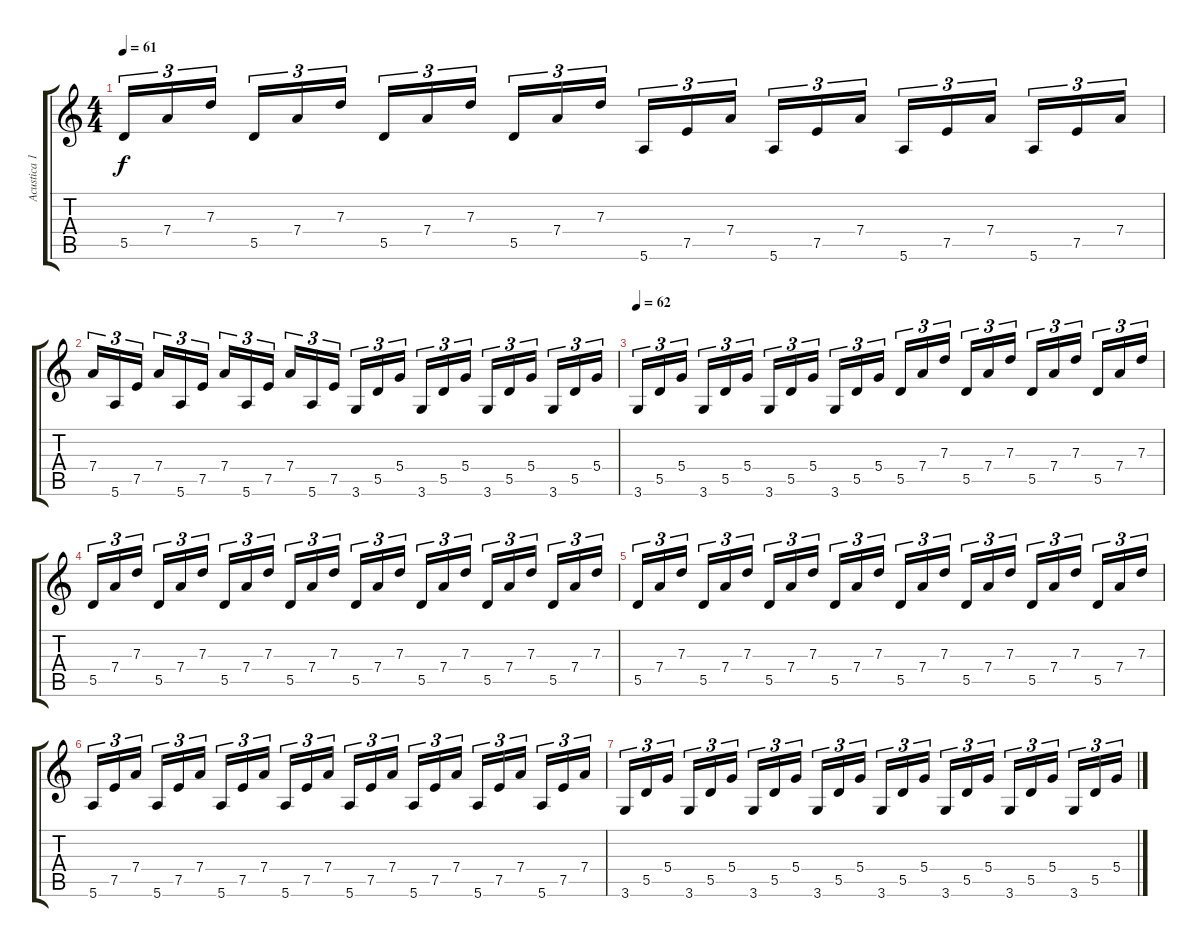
\track ("Acustica 1" "Acustica 1") {instrument acousticguitarnylon}
\staff {score tabs}
\tuning (E4 B3 G3 D3 A2 E2) {hide}
\ts (4 4)
\tempo 61
\clef g2
\ks c
5.5.16{tu (3 2) dy f} 7.4.16{tu (3 2)} 7.3.16{tu (3 2) beam splitsecondary} 5.5.16{tu (3 2)} 7.4.16{tu (3 2)} 7.3.16{tu (3 2)} 5.5.16{tu (3 2)} 7.4.16{tu (3 2)} 7.3.16{tu (3 2) beam splitsecondary} 5.5.16{tu (3 2)} 7.4.16{tu (3 2)} 7.3.16{tu (3 2)} 5.6.16{tu (3 2)} 7.5.16{tu (3 2)} 7.4.16{tu (3 2) beam splitsecondary} 5.6.16{tu (3 2)} 7.5.16{tu (3 2)} 7.4.16{tu (3 2)} 5.6.16{tu (3 2)} 7.5.16{tu (3 2)} 7.4.16{tu (3 2) beam splitsecondary} 5.6.16{tu (3 2)} 7.5.16{tu (3 2)} 7.4.16{tu (3 2)} |
7.4.16{tu (3 2)} 5.6.16{tu (3 2)} 7.5.16{tu (3 2) beam splitsecondary} 7.4.16{tu (3 2)} 5.6.16{tu (3 2)} 7.5.16{tu (3 2)} 7.4.16{tu (3 2)} 5.6.16{tu (3 2)} 7.5.16{tu (3 2) beam splitsecondary} 7.4.16{tu (3 2)} 5.6.16{tu (3 2)} 7.5.16{tu (3 2)} 3.6.16{tu (3 2)} 5.5.16{tu (3 2)} 5.4.16{tu (3 2) beam splitsecondary} 3.6.16{tu (3 2)} 5.5.16{tu (3 2)} 5.4.16{tu (3 2)} 3.6.16{tu (3 2)} 5.5.16{tu (3 2)} 5.4.16{tu (3 2) beam splitsecondary} 3.6.16{tu (3 2)} 5.5.16{tu (3 2)} 5.4.16{tu (3 2)} |
\tempo 62
3.6.16{tu (3 2)} 5.5.16{tu (3 2)} 5.4.16{tu (3 2) beam splitsecondary} 3.6.16{tu (3 2)} 5.5.16{tu (3 2)} 5.4.16{tu (3 2)} 3.6.16{tu (3 2)} 5.5.16{tu (3 2)} 5.4.16{tu (3 2) beam splitsecondary} 3.6.16{tu (3 2)} 5.5.16{tu (3 2)} 5.4.16{tu (3 2)} 5.5.16{tu (3 2)} 7.4.16{tu (3 2)} 7.3.16{tu (3 2) beam splitsecondary} 5.5.16{tu (3 2)} 7.4.16{tu (3 2)} 7.3.16{tu (3 2)} 5.5.16{tu (3 2)} 7.4.16{tu (3 2)} 7.3.16{tu (3 2) beam splitsecondary} 5.5.16{tu (3 2)} 7.4.16{tu (3 2)} 7.3.16{tu (3 2)} |
5.5.16{tu (3 2)} 7.4.16{tu (3 2)} 7.3.16{tu (3 2) beam splitsecondary} 5.5.16{tu (3 2)} 7.4.16{tu (3 2)} 7.3.16{tu (3 2)} 5.5.16{tu (3 2)} 7.4.16{tu (3 2)} 7.3.16{tu (3 2) beam splitsecondary} 5.5.16{tu (3 2)} 7.4.16{tu (3 2)} 7.3.16{tu (3 2)} 5.5.16{tu (3 2)} 7.4.16{tu (3 2)} 7.3.16{tu (3 2) beam splitsecondary} 5.5.16{tu (3 2)} 7.4.16{tu (3 2)} 7.3.16{tu (3 2)} 5.5.16{tu (3 2)} 7.4.16{tu (3 2)} 7.3.16{tu (3 2) beam splitsecondary} 5.5.16{tu (3 2)} 7.4.16{tu (3 2)} 7.3.16{tu (3 2)} |
5.5.16{tu (3 2)} 7.4.16{tu (3 2)} 7.3.16{tu (3 2) beam splitsecondary} 5.5.16{tu (3 2)} 7.4.16{tu (3 2)} 7.3.16{tu (3 2)} 5.5.16{tu (3 2)} 7.4.16{tu (3 2)} 7.3.16{tu (3 2) beam splitsecondary} 5.5.16{tu (3 2)} 7.4.16{tu (3 2)} 7.3.16{tu (3 2)} 5.5.16{tu (3 2)} 7.4.16{tu (3 2)} 7.3.16{tu (3 2) beam splitsecondary} 5.5.16{tu (3 2)} 7.4.16{tu (3 2)} 7.3.16{tu (3 2)} 5.5.16{tu (3 2)} 7.4.16{tu (3 2)} 7.3.16{tu (3 2) beam splitsecondary} 5.5.16{tu (3 2)} 7.4.16{tu (3 2)} 7.3.16{tu (3 2)} |
5.6.16{tu (3 2)} 7.5.16{tu (3 2)} 7.4.16{tu (3 2) beam splitsecondary} 5.6.16{tu (3 2)} 7.5.16{tu (3 2)} 7.4.16{tu (3 2)} 5.6.16{tu (3 2)} 7.5.16{tu (3 2)} 7.4.16{tu (3 2) beam splitsecondary} 5.6.16{tu (3 2)} 7.5.16{tu (3 2)} 7.4.16{tu (3 2)} 5.6.16{tu (3 2)} 7.5.16{tu (3 2)} 7.4.16{tu (3 2) beam splitsecondary} 5.6.16{tu (3 2)} 7.5.16{tu (3 2)} 7.4.16{tu (3 2)} 5.6.16{tu (3 2)} 7.5.16{tu (3 2)} 7.4.16{tu (3 2) beam splitsecondary} 5.6.16{tu (3 2)} 7.5.16{tu (3 2)} 7.4.16{tu (3 2)} |
3.6.16{tu (3 2)} 5.5.16{tu (3 2)} 5.4.16{tu (3 2) beam splitsecondary} 3.6.16{tu (3 2)} 5.5.16{tu (3 2)} 5.4.16{tu (3 2)} 3.6.16{tu (3 2)} 5.5.16{tu (3 2)} 5.4.16{tu (3 2) beam splitsecondary} 3.6.16{tu (3 2)} 5.5.16{tu (3 2)} 5.4.16{tu (3 2)} 3.6.16{tu (3 2)} 5.5.16{tu (3 2)} 5.4.16{tu (3 2) beam splitsecondary} 3.6.16{tu (3 2)} 5.5.16{tu (3 2)} 5.4.16{tu (3 2)} 3.6.16{tu (3 2)} 5.5.16{tu (3 2)} 5.4.16{tu (3 2) beam splitsecondary} 3.6.16{tu (3 2)} 5.5.16{tu (3 2)} 5.4.16{tu (3 2)}
